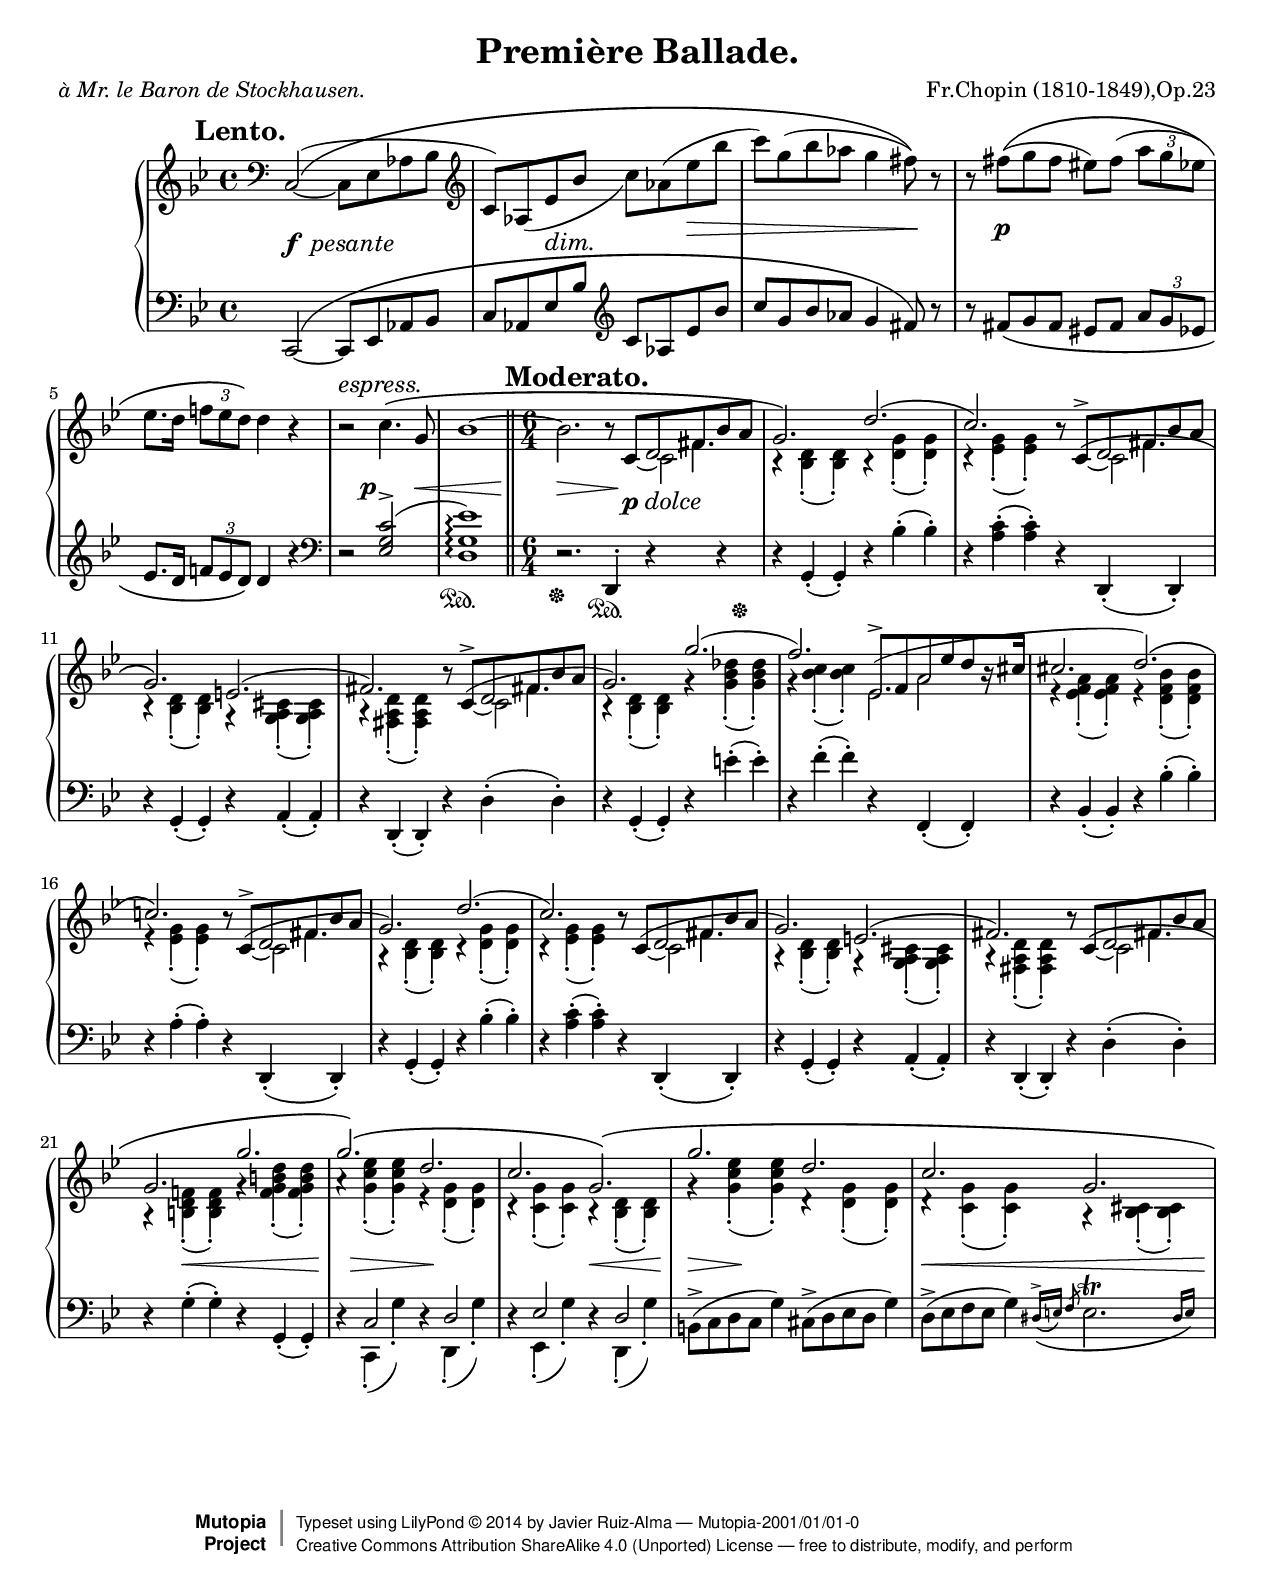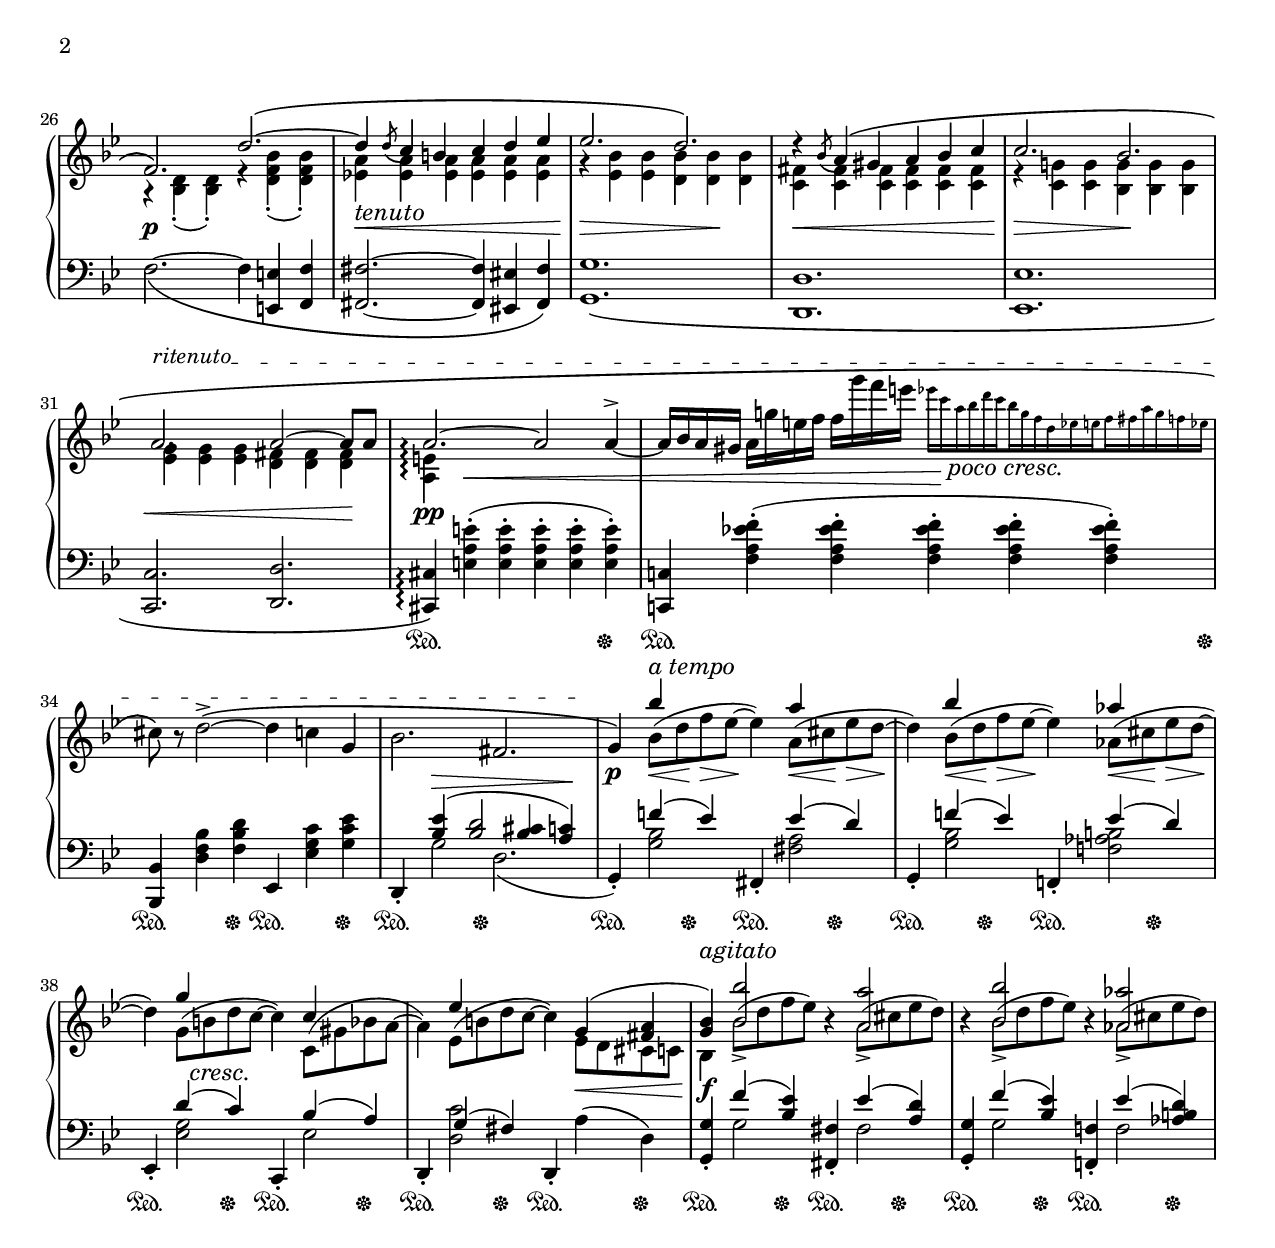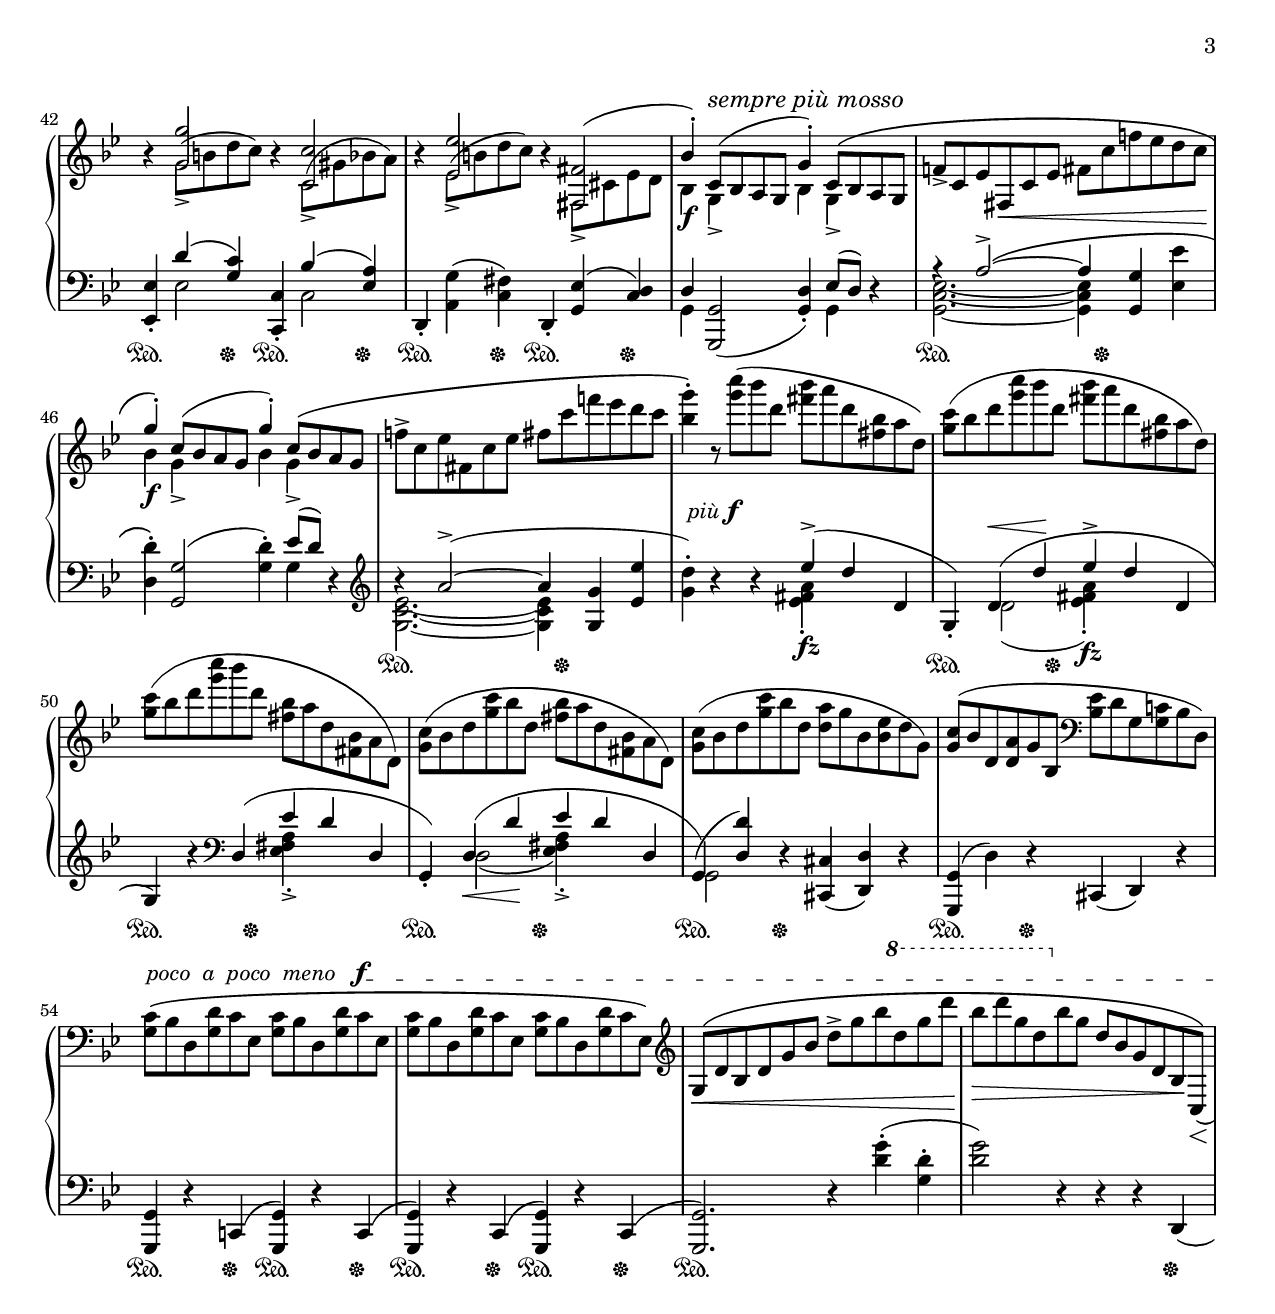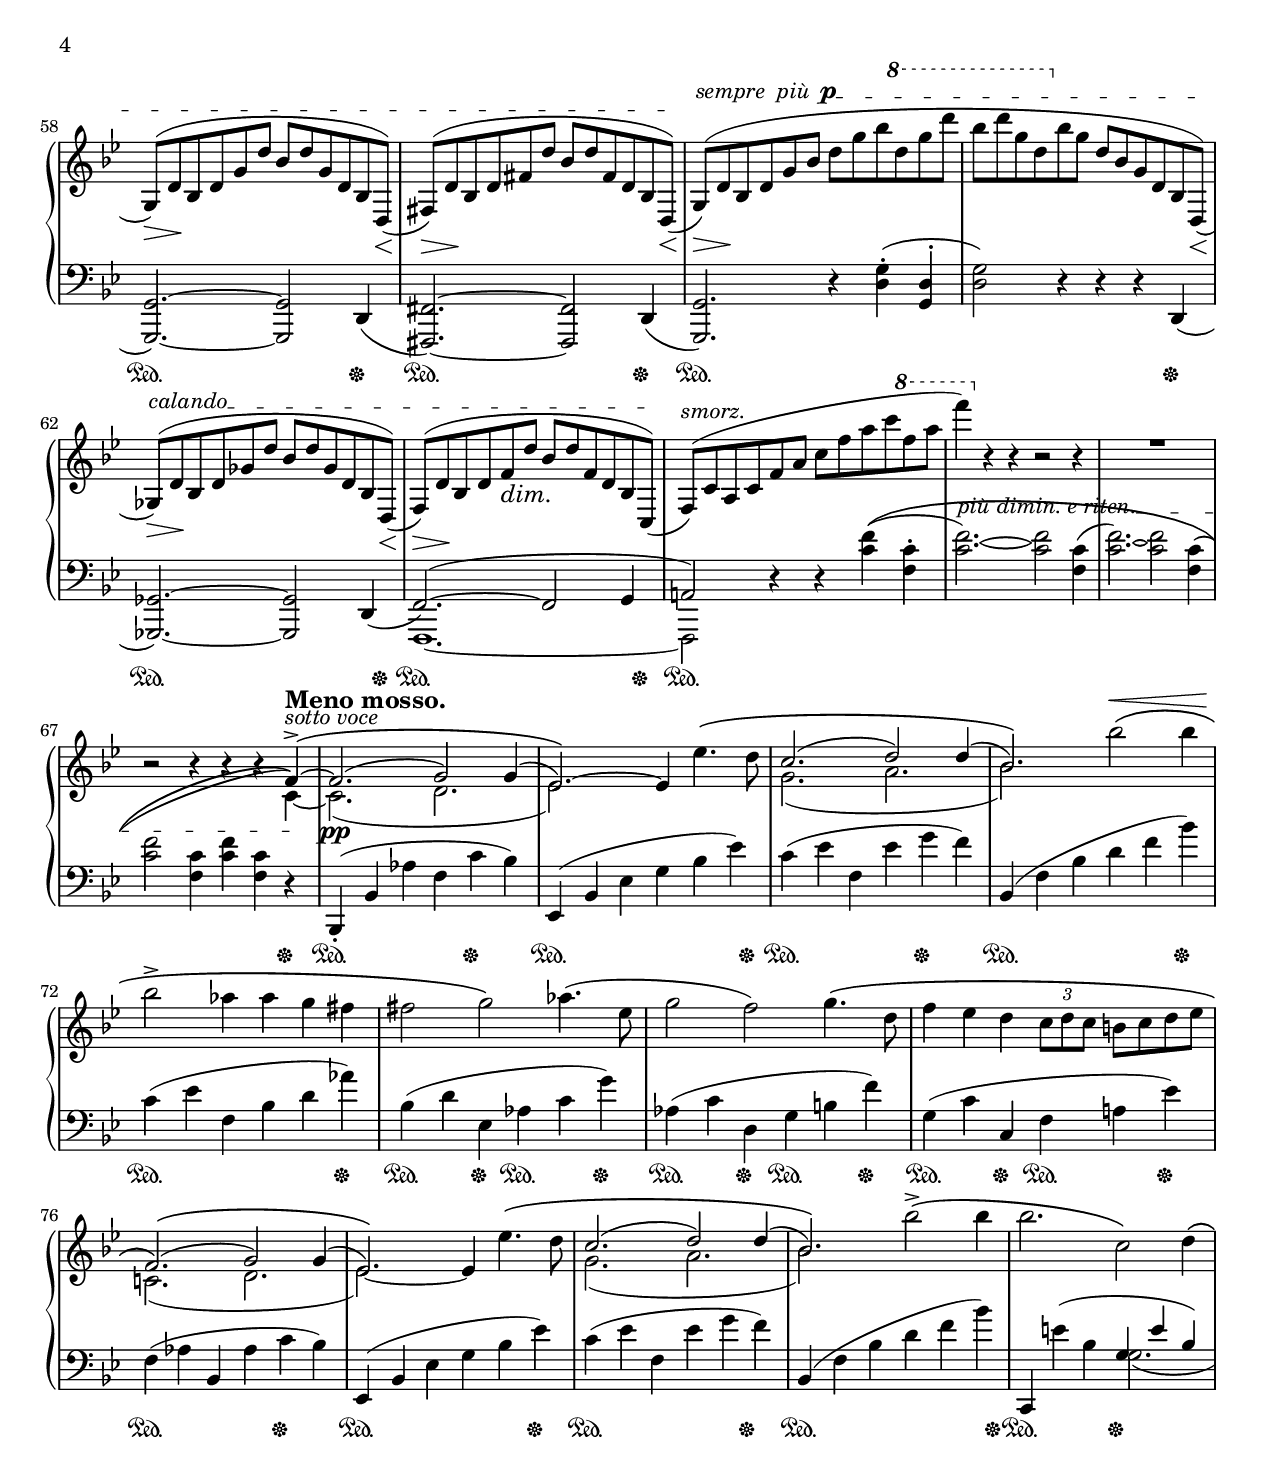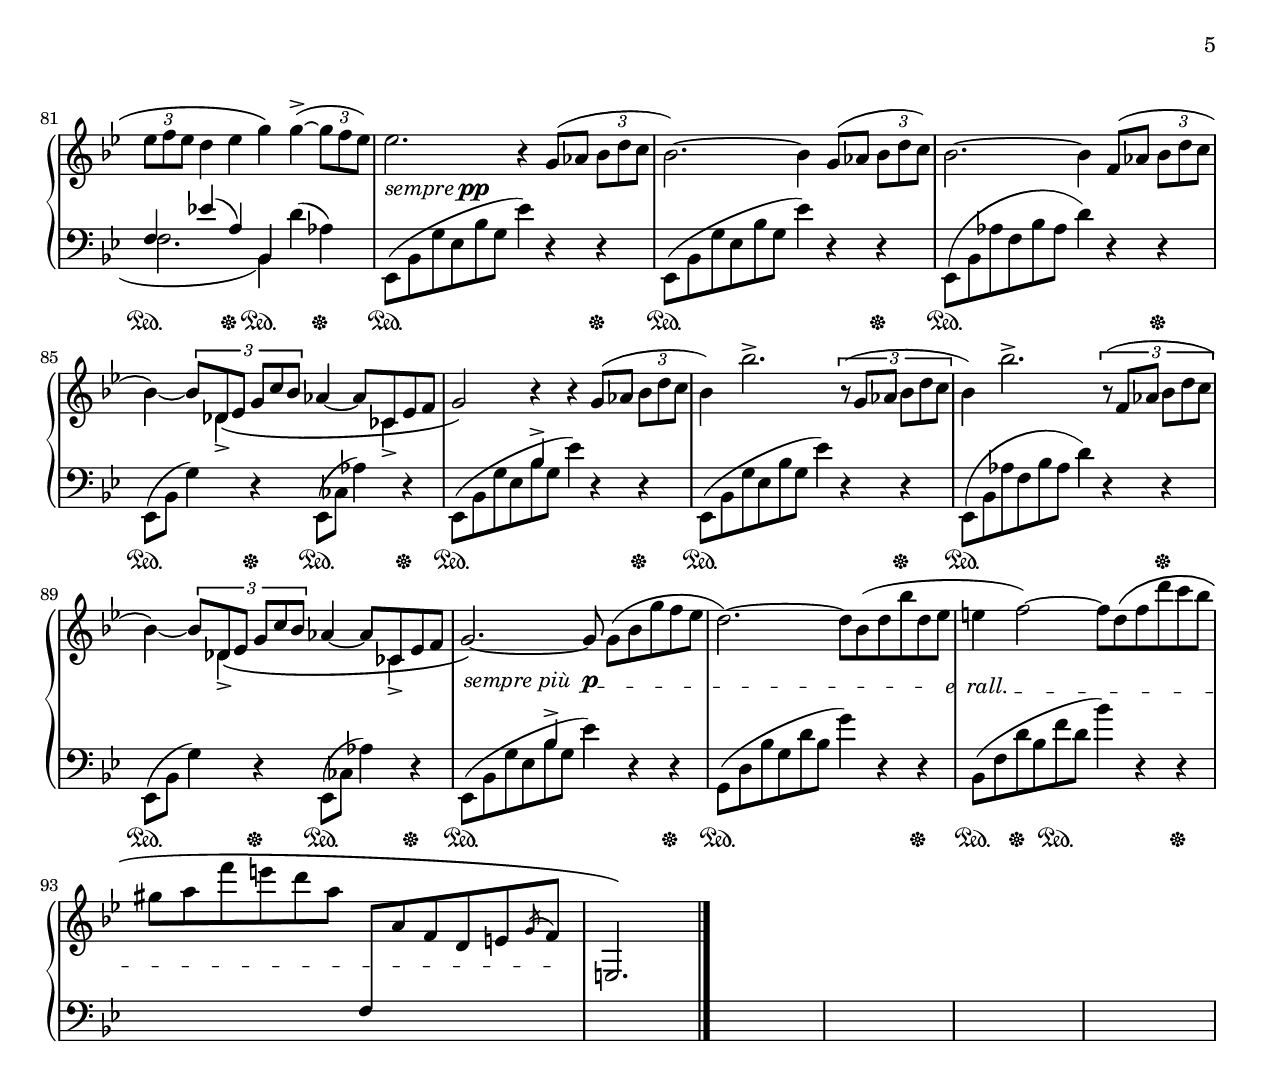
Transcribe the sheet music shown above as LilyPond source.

%%--------------------------------------------------------------------
% The Mutopia Project
% LilyPond template for keyboard solo piece
%%--------------------------------------------------------------------

\version "2.18.2"

#(set-default-paper-size "letter")
#(set-global-staff-size 19)

\paper {
    top-margin = 8\mm                              %-minimum top-margin: 8mm
    top-markup-spacing.basic-distance = #5         %-dist. from bottom of top margin to the first markup/title
    markup-system-spacing.basic-distance = #6      %-dist. from header/title to first system
    top-system-spacing.basic-distance = #12        %-dist. from top margin to system in pages with no titles
    last-bottom-spacing.basic-distance = #11       %-pads music from copyright block
    ragged-bottom = ##t
    ragged-last-bottom = ##t
}

\header {
    title = "Première Ballade."
    composer = \markup "Fr.Chopin (1810-1849),Op.23"
    poet = \markup \italic "à Mr. le Baron de Stockhausen."
    date = "1836"
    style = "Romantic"
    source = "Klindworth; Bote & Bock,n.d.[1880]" % "Mikuli; Schirmer, 1894"

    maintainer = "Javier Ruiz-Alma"
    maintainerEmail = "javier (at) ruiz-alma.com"
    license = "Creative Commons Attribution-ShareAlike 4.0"

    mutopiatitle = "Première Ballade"
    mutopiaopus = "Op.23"
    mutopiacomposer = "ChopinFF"
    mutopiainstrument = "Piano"

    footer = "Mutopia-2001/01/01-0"
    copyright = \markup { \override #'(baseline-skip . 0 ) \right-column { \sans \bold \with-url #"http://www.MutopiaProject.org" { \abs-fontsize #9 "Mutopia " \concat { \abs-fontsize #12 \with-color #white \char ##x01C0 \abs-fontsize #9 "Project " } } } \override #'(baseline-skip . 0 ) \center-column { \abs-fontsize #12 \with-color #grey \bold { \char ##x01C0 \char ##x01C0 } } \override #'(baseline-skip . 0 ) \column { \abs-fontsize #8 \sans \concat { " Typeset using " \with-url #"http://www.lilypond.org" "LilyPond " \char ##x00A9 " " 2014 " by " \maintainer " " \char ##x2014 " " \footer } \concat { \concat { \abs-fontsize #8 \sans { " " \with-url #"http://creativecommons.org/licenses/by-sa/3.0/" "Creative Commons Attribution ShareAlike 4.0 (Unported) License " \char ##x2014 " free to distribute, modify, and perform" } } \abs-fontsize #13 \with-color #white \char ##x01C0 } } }
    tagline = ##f
}

%--------Definitions
\version "2.18.2"

%--------Definitions for Chopin Ballade 1
staffUp = \change Staff = "upper"
staffDown = \change Staff = "lower"
mBreak = { \break }
mNoBreak = { \noBreak }



global = {
  \key g \minor
}


hideF = \tweak #'stencil ##f \f
hideP = \tweak #'stencil ##f \p
hideMF = \tweak #'stencil ##f \mf

tempoLargo = \tempo 4 = 55
tempoMod = \tempo 4 = 75
tempoAgitato = \tempo 4 = 80
hideTempo = \set Score.tempoHideNote = ##t

lentoLegend = \markup \huge \right-align \bold \raise #1.5 "Lento."
moderatoLegend = \markup \center-align \huge \bold "     Moderato."
fPesante = \markup \concat { \dynamic "f" \italic \larger "  pesante" }
pDolce = \markup \concat { \dynamic "p" \italic \larger " dolce" }
dimTxt = \markup \italic \larger "dim."
espressTxt = \markup \italic \larger "espress."
tenutoTxt = \markup \italic \larger "tenuto"
pocoCresc = \markup \italic \larger "poco cresc."
aTempo = \markup \italic \larger "a tempo"
agitato = \markup \italic \larger "agitato"
crescTxt = \markup \italic \larger "cresc."
smorzTxt = \markup \italic "smorz."
sPiuMosso = \markup \italic \larger "sempre più mosso"
piuF = \markup \concat { \italic " più " \dynamic "f"}
menoMosso = \markup \override #'(baseline-skip . 1.7) \column { \larger \bold "Meno mosso." \italic "sotto voce"  }
semprePP = \markup { \italic "sempre" \dynamic "pp" }

ritenSpanner = {
  \override TextSpanner #'(bound-details left text) = \markup { \italic "ritenuto" }
  \override TextSpanner #'(bound-details left-broken text) = ##f
  \once \override TextSpanner #'bound-details #'right #'padding = #4.0
  \once \override TextSpanner #'bound-details #'right-broken #'padding = #0.5
}
menoFSpanner = {
  \override TextSpanner #'(bound-details left text) = \markup { \italic "poco  a  poco  meno  " \dynamic "f" }
  \override TextSpanner #'(bound-details left-broken text) = ##f
}
piuPianoSpanner = {
  \override TextSpanner #'(bound-details left text) = \markup { \italic "sempre  più " \dynamic "p" }
  \override TextSpanner #'(bound-details left-broken text) = ##f
}
calandoSpanner = {
  \override TextSpanner #'(bound-details left text) = \markup { \italic "calando" }
  \override TextSpanner #'(bound-details left-broken text) = ##f
}
piuDimSpanner = {
  \override TextSpanner #'(bound-details left text) = \markup { \italic "più dimin. e riten." }
  \override TextSpanner #'(bound-details left-broken text) = ##f
}
semprePiuPSpanner = {
  \override TextSpanner #'(bound-details left text) = \markup { \italic "sempre più " \dynamic "p" }
  \override TextSpanner #'(bound-details left-broken text) = ##f
}
eRallSpanner = {
  \override TextSpanner #'(bound-details left text) = \markup { \italic " e  rall. " }
  \override TextSpanner #'(bound-details left-broken text) = ##f
}

setRestDirDown = \override Rest #'direction = #down
setRestDirUp = \override Rest #'direction = #up
doubleSlursOn = \set doubleSlurs = ##t
doubleSlursOff = \set doubleSlurs = ##f
connectArpeggio = \set Staff.connectArpeggios = ##t

cadenzaSizeOn = {
  \override NoteHead.font-size = #-4
  \override Accidental.font-size = #-4
  \override AccidentalCautionary.font-size = #-4
  \override Beam.beam-thickness = #0.28
  \once \override Beam.length-fraction = #0.65
}
cadenzaSizeOff = {
  \revert NoteHead.font-size
  \revert Accidental.font-size
  \revert AccidentalCautionary.font-size
  \revert Beam.beam-thickness
}

subdivideBeamOn = {
  \set subdivideBeams = ##t
  \set baseMoment = #(ly:make-moment 1/4)
}
subdivideBeamOff = \set subdivideBeams = ##f
restDownOne = \once \override MultiMeasureRest.staff-position = #2

alignBeamOne = \once \override Beam.positions = #'(-1.2 . -1.2)

moveNoteOne = \once \override NoteColumn #'force-hshift = #1.0
moveNoteTwo = \once \override NoteColumn #'force-hshift = #1.5
slashFlag = \once \override Flag.stroke-style = #"grace"

halfNotehead = {
  \once \override NoteHead.stencil = #ly:text-interface::print
  \once \override NoteHead.text = \markup \musicglyph #"noteheads.s2"
}

ignoreClashOnce = \once \override NoteColumn.ignore-collision = ##t

%---------Pavel's snippet from LSR to change clef at beginning of staff
% Append markup in the text property to the grob
#(define (append-markup grob old-stencil)
  (ly:stencil-combine-at-edge
    old-stencil X RIGHT (ly:text-interface::print grob)))

trebleToBass = {
  \clef bass
  % Fake staff clef appearance
  \once \override Staff.Clef.glyph-name = #"clefs.G"
  \once \override Staff.Clef.Y-offset = #-1
  % Append change clef to the time signature
  \once \override Staff.TimeSignature.text = \markup {
    \hspace #1.2
    \raise #1
    \musicglyph #"clefs.F_change"
  }
  \once \override Staff.TimeSignature.stencil = #(lambda (grob)
    (append-markup grob (ly:time-signature::print grob)))
}

%{
ten = \tenuto

hidePP = \tweak #'stencil ##f \pp


piuPP = \markup { \right-align \concat { \italic \bold "più " \dynamic pp } }
piuP = \markup { \left-align \concat { \italic \bold "più " \dynamic p } }

breatheFermata = {
  \once \override BreathingSign.text = \markup {
  \combine
  \musicglyph #"scripts.rcomma"
  \raise #1
  \musicglyph #"scripts.ufermata"
  }
  \breathe
}
shiftNoteRight = \override NoteColumn.force-hshift = #1.3
shiftNoteRightTwo = \override NoteColumn.force-hshift = #0.5
shiftNoteLeft = \override NoteColumn.force-hshift = #-1.0
shiftNoteNone = \revert NoteColumn.force-hshift
pushDynLeft = \once \override DynamicText.extra-offset = #'( -0.5 . 0 )
moveDynOne = \once \override DynamicText.extra-offset = #'( -2.0 . -2.8 )
moveDynTwo = \once \override Hairpin.extra-offset = #'( 1.6 . -1.5 )
moveDynTre = \once \override Hairpin.extra-offset = #'( 0 . -1 )
moveDynQtr = \once \override Hairpin.extra-offset = #'( 0 . 0.8 )
moveDynCin = \once \override DynamicText.extra-offset = #'( 0 . 0.8 )
moveDynSix = \once \override TextScript.extra-offset = #'( -0.5 . 3 )
moveDynSep = \once \override DynamicText.extra-offset = #'( -2.5 . 2.5 )
moveDynOct = \once \override DynamicText.extra-offset = #'( -3.2 . 3.5 )
moveDynNov = \once \override DynamicText.extra-offset = #'( 0.6 . 1.4 )
moveDynTen = \once \override DynamicText.extra-offset = #'( 0 . -2.4 )
moveDynEle = \once \override DynamicText.extra-offset = #'( -1.5 . -2.5 )
moveDynTwe = \once \override Hairpin.rotation = #'(9 0.5 0)
moveDynThi = \once \override TextScript.extra-offset = #'( -0.7 . -4 )
moveDynFou = \once \override DynamicText.extra-offset = #'( -2.5 . -3.8 )
moveDynFif = \once \override DynamicText.extra-offset = #'( -4.8 . -4.7 )
moveDynSixt = \once \override Hairpin.extra-offset = #'( -3 . 0 )
moveDynSevt = \once \override Hairpin.extra-offset = #'( 0 . -0.6 )
moveDynEigt = \once \override DynamicText.extra-offset = #'( 0 . -0.6 )
openHairpin = \once \override Hairpin.height = #1
lengthenHairpin = \once \override Hairpin.minimum-length = #8
brokenHairpin = {
  \override Hairpin.to-barline = ##f
  \override Hairpin.after-line-breaking = ##t
}
spacerOne = { \hideNotes \shiftOff a,,8 \unHideNotes }
timeSigParenth = \once \override Staff.TimeSignature.stencil = #(lambda (grob) (parenthesize-stencil 
      (ly:time-signature::print grob) 0.1 0.4 0.4 0.1 ))
timeSigShowBeg = {
  \once \override Staff.TimeSignature #'break-visibility = #begin-of-line-visible
  \set Staff.explicitKeySignatureVisibility = #begin-of-line-visible 
}

shapeSlurOne = \shape #'((0 . 0) (0 . 0) (0 . 0) (-0.5 . 0)) Slur
shapeSlurTwo = \shape #'((-1.0 . 1.3) (0 . 1.0) (0 . 0.1) (-0.9 . 0.2)) Slur
shapeSlurTre = \shape #'((1.0 . -0.8) (2 . -6.0) (-1 . 0.8) (0 . 1.2)) PhrasingSlur
shapeSlurQtr = \shape #'((0.6 . 2) (2 . -1.5) (0 . 0) (0 . 0)) Slur
shapeSlurCin = \shape #'((-0.5 . 0) (3 . 2) (-2 . 2) (-0.5 . -1.6)) PhrasingSlur
shapeSlurSix = \shape #'(
               ((0.4 . -1.6) (3 . 0.4) (0 . 0) (0 . 0))
               ((0 . -0.4) (0 . -0.2) (0 . -0.4) (-0.5 . -1.2))
               ) PhrasingSlur
shapeSlurSep = \shape #'((0.5 . 2) (1 . 0.5) (0 . 0) (0 . 0)) Slur
shapeSlurOct = \shape #'((0 . 0) (1 . -0.8) (-1 . -1) (-0.5 . -1)) Slur
shapeSlurNov = \shape #'((0.4 . 2) (1 . 2.2) (0 . 2.2) (-0.7 . 2.7)) Slur
shapeSlurEle = \shape #'((0.5 . 1) (0 . 0.3) (0 . 0.3) (-0.5 . 1)) Slur
shapeSlurTwe = \shape #'((0 . 0) (0 . 0) (0 . 0) (2 . 0)) Slur
shapeSlurThi = \shape #'((0 . 0) (0 . 0) (-0.5 . 0.6) (0 . -0.8)) PhrasingSlur
shapeSlurFou = \shape #'((0.5 . -1.8) (1 . -0.5) (-1 . -0.4) (-0.5 . -1.8)) PhrasingSlur
shapeSlurFif = \shape #'(
               ((0.7 . -0.9) (3 . 1.2) (-1 . 1.2) (-0.5 . 0))
               ((0 . 0) (2 . 1.3) (-1 . 1.3) (-0.5 . 0.5))
               ) PhrasingSlur
shapeSlurSixt = \shape #'((0.8 . -1.8) (4 . 2) (-7 . 2) (-0.5 . -2.5)) PhrasingSlur
shapeSlurSevt = \shape #'((0 . -0.5) (2 . 2) (-3 . 0.5) (-0.5 . 0)) PhrasingSlur
shapeSlurEigt = \shape #'((0.5 . 2.8) (0 . 2) (0 . 1.3) (0 . 1)) Slur
shapeSlurNint = \shape #'((1.0 . 2.1) (1 . 1.3) (-1 . 0.3) (-1.5 . 0.8)) PhrasingSlur
shapeSlurTwen = \shape #'((1.0 . 1.1) (1.5 . 0.4) (-1 . 0.0) (-0.5 . 0.3)) PhrasingSlur
shapeSlurTwUn = \shape #'((0 . 0.4) (0 . 0.3) (0 . 0) (-0.5 . 0)) Slur

alignBeamOne = \once \override Beam.damping = #4
alignBeamTwo = \once \override Beam.positions = #'(0.3 . 0.7)
alignBeamTre = \once \override Beam.positions = #'(1.0 . 2.0)
alignBeamQtr = \once \override Beam.positions = #'(-5.5 . -6.6)
alignBeamCin = \override Beam.positions = #'(2.2 . 2.6)
alignBeamSix = \once \override Beam.positions = #'(5.7 . 8)
alignBeamRev = \revert Beam.positions

moveNoteOne = \once \override NoteColumn #'force-hshift = #-1.9
moveNoteTwo = \once \override NoteColumn #'force-hshift = #1
moveNoteTre = \once \override NoteColumn #'force-hshift = #-0.7

moveScriptOne = \once \override TextScript.extra-offset = #'( -2.5 . -2.8 )

preBrokenBeam = {
  \override Beam.layer = #0
  \override Stem.layer = #3
  \override Accidental.layer = #3
  \override NoteHead.layer = #15
  \override StaffSymbol.layer = #3
  \override TextScript.layer = #1
}
preBrokenBeamOne = { 
  \once \override TextScript.staff-padding = #0
  \once \override TextScript.vertical-skylines = #'()
  \once \override TextScript.extra-offset = #'( -1 . 3.3 )
}
preBrokenBeamTwo = { 
  \once \override TextScript.staff-padding = #0
  \once \override TextScript.vertical-skylines = #'()
  \once \override TextScript.extra-offset = #'( -1 . 4.2 )
}
preBrokenBeamTre = { 
  \once \override TextScript.staff-padding = #0
  \once \override TextScript.vertical-skylines = #'()
  \once \override TextScript.extra-offset = #'( -0.9 . 4.8 )
}
postBrokenBeam = {
  \revert Beam.layer
  \revert Stem.layer
  \revert NoteHead.layer
  \revert StaffSymbol.layer
  \revert TextScript.layer
}
breakBeamOne = \markup {
                   \with-dimensions #'(2 . 7) #'(0 . 0)
                   \with-color #white
                   \filled-box #'(5.0 . 9.0) #'(1.0 . 1.8) #0
}
breakBeamTwo = \markup {
                   \with-dimensions #'(2 . 7) #'(0 . 0)
                   \with-color #white
                   \filled-box #'(5.2 . 8.4) #'(1.0 . 1.8) #0
}
breakBeamTre = \markup {
                   \with-dimensions #'(2 . 7) #'(0 . 0)
                   \with-color #white
                   \filled-box #'(5.2 . 8.4) #'(1.05 . 1.9) #0
}
breakBeamQtr = \markup {
                   \with-dimensions #'(2 . 7) #'(0 . 0)
                   \with-color #white
                   \filled-box #'(5.3 . 8.6) #'(0.5 . 1.2) #0
}
breakBeamCin = \markup {
                   \with-dimensions #'(2 . 7) #'(0 . 0)
                   \with-color #white
                   \filled-box #'(5.0 . 8.3) #'(0.5 . 1.2) #0
}
breakBeamSix = \markup {
                   \with-dimensions #'(2 . 7) #'(0 . 0)
                   \with-color #white
                   \filled-box #'(5.2 . 8.2) #'(0.5 . 1.2) #0
}
breakBeamSep = \markup {
                   \with-dimensions #'(2 . 7) #'(0 . 0)
                   \with-color #white
                   \filled-box #'(5.2 . 8.5) #'(0.5 . 1.2) #0
}
legendOne = \markup { \center-align \smaller "doux et soutenu" }
legendTwo = \markup { \center-align \italic \smaller "doux mais en dehors" }


%}


%------------Music

cadenzaOne = { 
  \stemDown \cadenzaSizeOn \alignBeamOne \subdivideBeamOn
  \scaleDurations 2/3 {
    ees16[ c a bes d c bes g f d ees e f fis a g f! ees]
  } \cadenzaSizeOff \subdivideBeamOff
}

upperOne =  \relative c {
  \setRestDirUp
  \time 4/4 \tempoLargo \hideTempo
  \trebleToBass
  \stemNeutral
  c2-\hideF(\(_~^\lentoLegend c8 ees aes bes              | % 1
  \clef treble
  c8) aes_( ees' bes'  c) aes( ees' bes'                  | % 2
  c8) g( bes aes  g4 fis8)\) b,8\rest                     | % 3
  b8\rest fis'(^\(-\hideP g fis  eis) fis( \times 2/3 { a g ees) } | % 4
  ees8. d16 \times 2/3 { f!8 ees d\) } d4 b\rest          | % 5
  \stemNeutral b2\rest^\espressTxt c4.\( g8               | % 6
  bes1~                                                   | % 7
   \time 6/4 \tempoMod
  bes2.^\moderatoLegend b8\rest \stemDown \hideNotes c,8_~
     \unHideNotes \shiftOnn \moveNoteOne c2-\hideMF       | % 8
  \stemUp g'2.\) d'(                                      | % 9
  c2.) b8\rest \stemDown \hideNotes c,8\(_~ \unHideNotes 
     \moveNoteOne c2                                      | %10
  \stemUp g'2.\) e(                                       | %11
  fis2.) b8\rest \stemDown \hideNotes c,8_~^( \unHideNotes 
     \moveNoteOne c2                                      | %12
  \stemUp g'2.) g'(                                       | %13
  f2.) \stemDown ees,(                                    | %14
  \stemUp cis'2. d)\(                                     | %15
  c!2.\) b8\rest \stemDown \hideNotes c,8_~^( \unHideNotes
     \moveNoteOne c2                                      | %16
  \stemUp g'2.) d'(                                       | %17
  c2.) b8\rest \stemDown \hideNotes c,8_~^( \unHideNotes
     \moveNoteOne c2                                      | %18
  \stemUp g'2.) e(                                        | %19
  fis2.) b8\rest \stemDown \hideNotes c,8_~^\( \unHideNotes
     \moveNoteOne c2                                      | %20
  \stemUp g'2. g'                                         | %21
  g2.\)\( d                                               | %22
  c2. g\)\(                                               | %23
  g'2. d                                                  | %24
  c2. g                                                   | %25
  f2.\) d'~\(                                             | %26
  d4 \slurDown \acciaccatura  { d8 } c4 \slurNeutral b c d ees                   | %27
  ees2. d\)                                               | %28
  d4\rest \acciaccatura { bes8 } a4\( gis a bes c         | %29
  c2. bes                                                 | %30
  %--------------------------------------------ISSUE HERE: OBSCURED DOT!
  \ritenSpanner a2.\startTextSpan a2~ a8 a                                   | %31
  a2.\arpeggio ~ a2 a4->_~                                | %32
  a16 bes a gis \stemDown a g'! e f  f g'f e \cadenzaOne  | %33
   \mBreak \stemNeutral
  cis8\) b8\rest d2->\(~ d4 c g                           | %34
  bes2. fis                                               | %35
  g4\)\stopTextSpan \stemUp bes'4^\aTempo s2 a4 s         | %36
  s4 bes4 s2 aes4 s                                       | %37
  s4 g s2 c,4 s                                           | %38
  s4 ees s2 g,4^( <a fis>                                 | %39
  <bes g>4)^\agitato <bes bes'>2 s4 <a a'>2               | %40
  s4 <bes bes'>2 s4 <aes aes'>2                           | %41
  s4 <g'g,>2 s4 <c,c,>2  \slurUp                          | %42
  s4 <ees ees,>2 s4 <fis,fis,>2 (                         | %43
  bes4-.) c,8(^\sPiuMosso bes a g  g'4-.) c,8\( bes a g   | %44
  f'!8_> c ees fis,\< c' ees fis_[ c' f! ees d c]         | %45
  g'4-.\)-\hideF c,8( bes a g  g'4-.) c,8\( bes a g       | %46
  \stemDown
  f'!8-> c ees fis, c' ees  fis c' f! ees d c             | %47
  <bes-\hideMF g'>4-.\) b,8\rest <g''c>( bes d, <fis bes> a d, <bes fis> a d,) | %48
  <g c>8( bes d <g c> bes d,<fis bes> a d,<bes fis> a d,) | %49
  <g c>8( bes d <g c> bes d,<fis, bes> a d,<bes fis>a d,) | %50
  <c'g>8( bes d <g c> bes d, <fis bes> a d,<bes fis> a d,)| %51
  <c'g>8( bes d <g c> bes d, <a'd,>g bes,<ees bes> d g,)  | %52
  \stemNeutral
  <c g>8( bes d, <a'd,> g bes, \clef bass <bes ees>d g, <g c!> bes d,)| %53
  \menoFSpanner
  <c'g>8\startTextSpan\( bes d, <d'g,> c ees, <c'g> bes d, <d'g,> c ees,| %54
  <c'g> bes d, <d'g,> c ees, <c'g> bes d, <d'g,> c ees,\) | %55
  \clef treble
  g8\(\< d'bes d g bes  d-> g bes \ottava #1 d g d'\!     | %56
  bes\> d g, d \ottava #0 bes g d bes g d bes\! c,\)_(\<  | %57
  g'8)\!\>( d'\! bes d g d'bes d g, d bes d,)_(\<         | %58
  fis8)\!\>( d'\! bes d fis d' bes d fis, d bes d,)_(\<\stopTextSpan | %59
  \piuPianoSpanner
  g8)\!(\>\startTextSpan d'\! bes d g bes d g bes \ottava #1 d g d' | %60
  bes8 d g, d \ottava #0 bes g d bes g d bes d,)_(\<\stopTextSpan | %61
  \calandoSpanner
  ges8)\!\>(\startTextSpan d'\!bes d ges d'bes d ges,d bes d,\<)_( | %62
  f8)\!\>( d'\! bes d f_\dimTxt d'bes d f,d bes c,)_(\stopTextSpan | %63
  f8)(^\smorzTxt c'a c f a c f a c \ottava #1 f a         | %64 
  f'4) \ottava #0 b,,,\rest b\rest b2\rest b4\rest        | %65
  \restDownOne R1*6/4                                     | %66
  b2\rest b4\rest b\rest b\rest f->-\menoMosso~\(         | %67
  f2.( g2) g4(                                            | %68
  ees2.)\)~ ees4 ees'4.\( d8                              | %69
  \stemUp c2.( d2) d4(                                    | %70
  bes2.)\) \stemNeutral bes'2\(^\< bes4                   | %71
  bes2->\! aes4 aes g fis                                 | %72
  fis2 g\) aes4.( ees8                                    | %73
  g2 f) g4.\( d8                                          | %74
  f4 ees d \times 2/3 { c8[ d c] } b c d ees              | %75
  f,2.\)(\( g2) g4(                                       | %76
  ees2.)\)_~ ees4 ees'4.\( d8                             | %77
  \stemUp c2.( d2) d4(                                    | %78
  bes2.)\) \stemNeutral bes'2->\( bes4                    | %79
  %-----------------------------------correction to source bar40: bes2->bes2.
  bes2. c,2\) d4\(                                        | %80
  \times 2/3 { ees8 f ees } d4 ees g\) g->(~ \times 2/3 { g8 f ees) } | %81
  ees2. b4\rest g8[( aes] \times 2/3 { bes d c}           | %82
  bes2.)~ bes4 g8([ aes] \times 2/3 { bes d c) }          | %83
  bes2.~ bes4 f8([ aes] \times 2/3 { bes d c }            | %84
  bes4)_~ \times 2/3 { bes8[ des,_\( ees] g[ c bes]} aes4_~ aes8 ces,ees f | %85
  g2\) b4\rest b\rest g8([ aes] \times 2/3 { bes d c }    | %86
  bes4) bes'2.-> \times 2/3 { b,8\rest( g[ aes] bes d c } | %87
  bes4) bes'2.-> \times 2/3 { b,8\rest( f[ aes] bes d c } | %88
  bes4)_~ \times 2/3 { bes8[ des,_\( ees] g[ c bes]} aes4_~ aes8 ces,ees f | %89
  g2.\)_~ g8\noBeam g( bes g'f ees                        | %90
  d2.)~ d8 bes( d bes' d,ees                              | %91
  e4 f2)~ f8 d\( f d'c bes                                | %92
  gis8 a f'e d a \staffDown f,,^[ \staffUp a'f d e \acciaccatura { g } f] | %93
  e,2.\)
  \bar "|."
}

upperTwo =  \relative c' {
  \time 4/4
  \repeat unfold 7 { s1 | }                                     % 1-7
  \time 6/4
  \mergeDifferentlyHeadedOn
  s2. s8 \stemUp c8-\hideP d fis bes a \stemDown              | % 8
  b,4\rest <d bes>-.( <d bes>-.) b\rest <g'd>-.( <g d>-.)     | % 9
  c,4\rest <g' ees>-.( <g ees>-.) s8 \stemUp c,8^> d fis bes a \stemDown   | %10
  b,4\rest <d bes>-.( <d bes>-.) g,\rest <cis a g>-.( <cis a g>-.)  | %11
  a4\rest <d a fis>-.( <d a fis>-.) s8 \stemUp c^> d fis bes a \stemDown | %12
%------------ Schirmer, Breitkopf & Härtel, and Cortot: Bar13 5th and 6th beat:<des bes g>
  b,4\rest <d bes>-.( <d bes>-.) g\rest <des'bes g>-.( <des bes g>-.)  | %13
  g,4\rest <bes c>-.( <bes c>-.) \stemUp ees,8^>[ f a ees' d b16\rest cis]  | %14
  e,4\rest \stemDown <a f ees>-.( <a f ees>-.) e\rest <bes' f d>-.( <bes f d>-.)   | %15
  e,4\rest <g ees>-.( <g ees>-.) s8 c,^[^> d fis bes a]       | %16
  a,4\rest <d bes>-.( <d bes>-.) c\rest <g'd>-.(<g d>-.)      | %17
  c,4\rest <g'ees>-.(<g ees>-.) s8 c,^[ d fis bes a]          | %18
  a,4\rest <d bes>-.(<d bes>-.) g,\rest <cis a g>-.(<cis a g>-.)  | %19
  a4\rest <d a fis>-.( <d a fis>-.) s8 c^[ d fis bes a]       | %20
  a,4\rest <f'!d b>4-.( <f d b>-.) g\rest <d'b g f>-.( <d b g f>-.)  | %21
  a4\rest <ees'c g>-.( <ees c g>-.) e,\rest <g d>-.( <g d>-.) | %22
  c,4\rest <g'c,>-.( <g c,>-.) b,\rest <d bes>-.( <d bes>-.)  | %23
  g4\rest <ees'c g>-.( <ees c g>-.) d,\rest <g d>-.( <g d>-.) | %24
  d4\rest <g c,>-.( <g c,>-.) a,\rest <cis bes>-.( <cis bes>-.)  | %25
  a4\rest <d bes>-.( <d bes>-.) e\rest <bes'f d>-.( <bes f d>-.) | %26
  <a ees!>4_\tenutoTxt <a ees> <a ees> <a ees> <a ees> <a ees>| %27
  g\rest <bes ees,> <bes ees,> <bes d,> <bes d,> <bes d,>     | %28
  <fis c> <fis c> <fis c> <fis c> <fis c> <fis c>             | %29
  e\rest <g!c,> <g c,> <g bes,> <g bes,> <g bes,>             | %30
  \moveNoteTwo <g ees> <g ees> <g ees> <fis d> <fis d> <fis d>| %31
  <e a,>4\arpeggio s1\< s4                                    | %32
  s2. s16\! s8.-\pocoCresc s2                                 | %33
  s1.                                                         | %34
  s1. \tieUp \slurUp                                          | %35
  s4 bes'8\<( d\! f\> ees\!~ ees4) a,8\<( cis\! ees\> d\!~    | %36
  d4) bes8\<( d\! f\> ees\!~ ees4) aes,8\<( cis\! ees\> d\!~  | %37
  d4) g,8( b d c~ c4) c,8( gis' bes a~                        | %38
  a4) ees8( b' d c~c4)  ees,8\< d cis c                       | %39
  bes4_\f bes'8->( d f ees) b4\rest a8->( cis ees d)          | %40
  b4\rest bes8->( d f ees) b4\rest aes8->( cis ees d)         | %41
  b4\rest g8->( b d c) b4\rest c,8->( gis' bes a)             | %42
  b4\rest ees,8->( b' d c) b4\rest fis,8-> cis' ees d         | %43
  bes4-\hideF g-> s4 bes g-> s4                               | %44
  s1.                                                         | %45
  bes'4 g-> s bes g-> s                                       | %46
  \repeat unfold 3 { s1. | }                                  | %47-49
  \repeat unfold 17 { s1. | }                                 | %50-66
  s1 s4 \stemDown \ignoreClashOnce c,4_~                      | %67
  c2._( d                                                     | %68
  ees2.) s                                                    | %69
  g2._( a                                                     | %70
  bes2.) s                                                    | %71
  \repeat unfold 4 { s1. | } \slurDown                          %72-75
  c,!2.( d                                                    | %76
  ees2.) s                                                    | %77
  g2.( a                                                      | %78
  bes2.) s                                                    | %79
  \repeat unfold 5 { s1. | }                                    %80-84
  s4 \scaleDurations 2/3 { s8 des,4-> s4. } s4 s8 ces4-> s8   | %85
  \repeat unfold 3 { s1. | }                                    %86-88
  s4 \scaleDurations 2/3 { s8 des4-> s4. } s4 s8 ces4-> s8    | %89
}

upperTre = \relative c' {
  \time 4/4 \mergeDifferentlyHeadedOn
  \mergeDifferentlyDottedOn \stemDown
  \repeat unfold 7 { s1 | } \time 6/4        % 1-7
  s1 \tweak Stem.transparent ##t d2-\hideP | % 8
  s1.                                      | % 9
  s1 \tweak Stem.transparent ##t d2        | %10
  s1.                                      | %11
  s1 \tweak Stem.transparent ##t d2        | %12
  s1.                                      | %13
  s1 a'2                                   | %14
  s1.                                      | %15
  s1 \tweak Stem.transparent ##t d,2       | %16
  s1.                                      | %17
  s1 \tweak Stem.transparent ##t d2        | %18
  s1.                                      | %19
  s1 \tweak Stem.transparent ##t d2        | %20
}
upperQtr = \relative c' {
  \time 4/4
  \repeat unfold 7 { s1 | }                  % 1-7
  \time 6/4 \mergeDifferentlyDottedOn \stemDown
  s1 s8 fis4.-\hideP                       | % 8
  s1.                                      | % 9
  s1 s8 fis4.                              | %10
  s1.                                      | %11
  s1 s8 fis!4.                             | %12
  \repeat unfold 3 { s1. | }                 %13-15
  s1 s8 fis4.                              | %16
  s1.                                      | %17
  s1 s8 fis4.                              | %18
  s1.                                      | %19
  s1 s8 fis!4.                             | %20
}

upperStaff =  <<
  { \upperOne } \\ 
  { \upperTwo } \\
  { \upperTre } \\
  { \upperQtr }
>>

lowerOne = \relative c, {
  \time 4/4
  \setRestDirDown
  c2-\hideF\(_~ c8 ees aes bes                  | % 1
  c8 aes ees' bes' \clef treble  c aes ees' bes'| % 2
  c8 g bes aes  g4 fis8\) b8\rest               | % 3
  b8\rest fis8_\(-\hideP g fis  eis fis \times 2/3 { a g ees }  | % 4
  ees8. d16 \times 2/3 { f!8 ees d\) } d4 \staffDown b'\rest | %5
  \clef bass
  d,,2\rest <c' g ees>2(^>                      | % 6
  <ees g,d>1\arpeggio)\sustainOn                | % 7
   \bar "||" \time 6/4 \stemNeutral
  d,2.\rest\sustainOff d,4-. d'\rest d\rest     | % 8
  d4\rest g,_._( g_.) d'\rest bes'-.( bes-.)    | % 9
  d,4\rest <c'a>-.( <c a>-.) d,\rest d,_._( d_.)| %10
  d'4\rest g,_._( g_.) d'\rest a_._( a_.)       | %11
  d4\rest d,_._( d_.) d'\rest d-.( d-.)         | %12
  d4\rest g,_._( g_.) d'\rest e'-.( e-.)        | %13
  d,4\rest f'-.( f-.) d,\rest f,_._( f_.)       | %14
  d'4\rest bes_._( bes_.) d\rest bes'-.( bes-.) | %15
  d,4\rest a'^.^( a^.) d,\rest d,_._( d_.)      | %16
  d'4\rest g,_._( g_.) d'\rest bes'-.( bes-.)   | %17
  d,4\rest <c'a>-.( <c a>-.) d,\rest d,_._( d_.)| %18
  d'4\rest g,_._( g_.) d'\rest a_._( a_.)       | %19
  d4\rest d,_._( d_.) d'\rest d-.( d-.)         | %20
  d4\rest g-.( g-.) d\rest g,_._( g_.)          | %21
  d'4\rest \stemUp c2 d4\rest d2                | %22
  d4\rest ees2 d4\rest d2  \stemDown            | %23
  b8->( c d c g'4)  cis,8->( d ees d g4)        | %24
  d8->( ees f ees g4) \stemUp \grace { dis16->_([_\( e]) \slashFlag f8 } \stemDown \afterGrace e2.\trill { \stemUp dis16[ e]\) } | %25
  \stemDown f2.~_\( f4 \stemUp <e e,> <f f,>    | %26
  <fis~ fis,_~>2. <fis fis,>4 <eis eis,> <fis fis,>\)  | %27
  <g g,>1._\(                                   | %28
  <d d,>1.                                      | %29
  <ees ees,>1.                                  | %30
  <c c,>2. <d d,>                               | %31
   <cis cis,>4\)\arpeggio \stemNeutral \doubleSlursOff <e' a, e>-.( <e a, e>-. <e a, e>-. <e a, e>-. <e a, e>-.) | %32
  <c,!c,!>4 <f'ees!a,f>-.( <f ees a,f>-. <f ees a,f>-. <f ees a,f>-. <f ees a,f>-.)      | %33
  <bes,,bes,>4 <bes'f d> <d bes f> ees,,<c''g ees><ees c g>  | %34
  d,,4_. g'2 d2._(                              | %35
  g,4_.) <bes'g>2 fis,4_. <a'fis>2              | %36
  g,4_. <bes'g>2 f,!4_. <b'aes f!>2             | %37
  ees,,4_. <ees'g>2 c,4_. ees'2                 | %38
  d,4_. <d'c'>2 d,4_. a''( d,)                  | %39
  <g g,>4_. g2 <fis fis,>4_. fis2               | %40
  <g g,>4_. g2 <f! f,!>4_. f2                   | %41
  <ees ees,>4_. ees2 <c c,>4_. \stemDown c2     | %42
  \stemNeutral
  d,4_. <g'a,>( <fis c>) d,_. <ees'g,>( <d c>)  | %43
  \stemDown
  g,4 \stemUp <g g,>2_( <d'g,>4_.) \stemDown g, d'\rest | %44
  <ees c g>2._~ <ees c g>4 \stemUp <g g,> \stemNeutral <ees'ees,>| %45
  s4 <g,g,>2( <g d'>4-.) g d\rest               | %46
   \clef treble
  b''4\rest a2->(~ a4 <g g,> <ees'ees,>         | %47
  \stemDown
  <d g,>4-.) b\rest b\rest <a fis ees>_._\fz s2 | %48
  s4 d,2_( <a'fis ees>4_.)_\fz s2               | %49
  s2. \clef bass <ees,fis a>4_._> s2            | %50
  s4 d2_( <ees fis a>4_._>) s2                  | %51
  g,2 d'4\rest \stemNeutral <cis cis,>_( <d d,>) d\rest | %52
  <g,g,>4( d') d\rest cis,_( d) d'\rest         | %53
  <g,g,>4 d'\rest c,!( <g'g,>) d'\rest c,(      | %54
  <g'g,>4) d'\rest c,( <g'g,>) d'\rest c,(      | %55
  <g'g,>2.) d'4\rest <d'g>-.( <d g,>-.          | %56
  <d g>2) d,4\rest d\rest d\rest d,_(           | %57
  <g~ g,_~>2.) <g g,>2 d4_(                     | %58
  <fis~ fis,_~>2.) <fis fis,>2 d4_(             | %59
  <g g,>2.) d'4\rest <d g>(-. <d g,>-.          | %60
  <d g>2) d4\rest d\rest d\rest d,_(            | %61
  <ges~ ges,_~>2.) <ges ges,>2 d4_(             | %62
  f2.)(~ f2 g4                                  | %63
  a!2) d4\rest d\rest <c'f>(\( <c f,>-.         | %64
  \piuDimSpanner
  <c~ f_~>2.)\startTextSpan <c f>2 <c f,>4(     | %65
  <c~ f_~>2.) <c f>2 <c f,>4(                   | %66
  <c f>2 <c f,>4 <c f> <c f,> \staffUp \hideNotes \stemDown
      f)\)\stopTextSpan \unHideNotes \staffDown | %67
  \stemNeutral bes,,,4(_. bes' aes'f c'bes)     | %68
  ees,,4( bes' ees g bes ees)                   | %69
  c( ees f, ees'g f)                            | %70
  bes,,( f' bes d f bes)                        | %71
  c,4( ees f, bes d aes')                       | %72
  bes,( d ees, aes c g')                        | %73
  aes,( c d,g b f')                             | %74
  g,( c c,f a! ees')                            | %75
  f,4( aes bes,aes'c bes)                       | %76
  ees,,4( bes'ees g bes ees)                    | %77
  c( ees f,ees'g f)                             | %78
  bes,,4( f'bes d f bes)                        | %79
  c,,,4 e''( bes \stemUp g e' bes)              | %80
  f4 ees'!( a,) bes, \stemNeutral d'( aes)      | %81
  \stemDown
  ees,8( bes'g'ees bes'g ees'4) d,4\rest d\rest | %82
  ees,8( bes'g'ees bes'g ees'4) d,4\rest d\rest | %83
  ees,8( bes' aes'f bes aes d4) d,4\rest d\rest | %84
  ees,8( bes'g'4) d\rest ees,8(ces'aes'4)d,\rest| %85
  ees,8( bes'g'ees bes'g ees'4) d,\rest d\rest  | %86
  ees,8( bes'g'ees bes'g ees'4) d,\rest d\rest  | %87
  ees,8( bes'aes'f bes aes d4) d,\rest d\rest   | %88
  ees,8( bes'g'4) d\rest ees,8(ces'aes'4)d,\rest| %89
  ees,8( bes'g'ees bes'g ees'4) d,\rest d\rest  | %90
  g,8( d'bes'g d'bes g'4) d,\rest d\rest        | %91
  bes8( f'd'bes f'd bes'4) d,,\rest d\rest      | %92
}

lowerTwo = \relative c {
  \time 4/4
  \repeat unfold 7 { s1 | }                          % 1-7
  \time 6/4
  \repeat unfold 14 { s1. | }                        %8-21
  \stemDown s4 c,-._(-\hideP g''-.) s d,-._( g'-.) | %22
  s4 ees,4-._( g'-.) s d,-._( g'-.)                | %23
  \repeat unfold 11 { s1. | }                      | %24-34
  \stemUp \slurUp \tieUp
  s4 <bes ees>(^\> <d bes>2 <cis bes>4 <c a>)\!    | %35
  s4 f!( ees) s ees( d)                            | %36
  s4 f!( ees) s ees( d)                            | %37
  s4 d( c) s bes( a)                               | %38
  s4 g( fis) s2.                                   | %39
  s4 f'( <ees bes>) s ees( <d a>)                  | %40
  s4 f( <ees bes>) s ees( <d b aes>)               | %41
  s4 d( <c g>) s bes( <a ees>)                     | %42
  s1.                                              | %43
  d,4 s2. ees8( d) s4                              | %44
  a'4\rest a2^>^\(~ a4 s2                          | %45
  \stemDown <d d,>4^.\) s2. \stemUp ees8( d) s4    | %46
  \clef treble \stemDown \tieDown
  <ees c g>2.~ <ees c g>4 s2 \stemUp               | %47
  s2. ees'4^>( d d,                                | %48
  g,-.) d'(^\< d'\! ees^> d d,                     | %49
  g,4) b'\rest \clef bass d,,( ees'd d,            | %50
  g,4-.) d'(\< d'\! ees d d,                       | %51
  g,4)( <d'd'>) s1                                 | %52
  \repeat unfold 10 { s1. | }                      | %53-62
  \stemDown f,,1.~                                 | %63
  f2 s1                                            | %64
  s1.                                              | %65
  s1.                                              | %66
  s1 s4 d''\rest                                   | %67
  \repeat unfold 12 { s1. | }                      | %68-79
  s2. g_(                                          | %80
  f2. bes,4) s2                                    | %81
  \repeat unfold 4 { s1. | }                         %82-85
  \stemUp s2 bes'4^> s2.                           | %86
  \repeat unfold 3 { s1. | }                         %87-89
  s2 bes4^> s2.                                    | %90
}
breaks = {
  \repeat unfold 3 { s1 \mNoBreak } s1 \mBreak        % line 1 ( 1- 4)
  \repeat unfold 3 { s1 \mNoBreak } 
     \repeat unfold 2 { s1. \mNoBreak }  s1. \mBreak  % line 2 ( 5-10)
  \repeat unfold 4 { s1. \mNoBreak } s1. \mBreak      % line 3 (11-15)
  \repeat unfold 4 { s1. \mNoBreak } s1. \mBreak      % line 4 (16-20)
  \repeat unfold 4 { s1. \mNoBreak } s1. \mBreak      % line 5 (21-25)
  \repeat unfold 4 { s1. \mNoBreak } s1. \mBreak      % line 6 (26-30)
  \repeat unfold 2 { s1. \mNoBreak } s1. \mBreak      % line 7 (31-33)
  \repeat unfold 3 { s1. \mNoBreak } s1. \mBreak      % line 8 (34-37)
  \repeat unfold 3 { s1. \mNoBreak } s1. \mBreak      % line 9 (38-41)
  \repeat unfold 3 { s1. \mNoBreak } s1. \mBreak      % line 10 (42-45)
  \repeat unfold 3 { s1. \mNoBreak } s1. \mBreak      % line 11 (46-49)
  \repeat unfold 3 { s1. \mNoBreak } s1. \mBreak      % line 12 (50-53)
  \repeat unfold 3 { s1. \mNoBreak } s1. \mBreak      % line 13 (54-57)
  \repeat unfold 3 { s1. \mNoBreak } s1. \mBreak      % line 14 (58-61)
  \repeat unfold 4 { s1. \mNoBreak } s1. \mBreak      % line 15 (62-66)
  \repeat unfold 4 { s1. \mNoBreak } s1. \mBreak      % line 16 (67-71)
  \repeat unfold 3 { s1. \mNoBreak } s1. \mBreak      % line 17 (72-75)
  \repeat unfold 4 { s1. \mNoBreak } s1. \mBreak      % line 18 (76-80)
  \repeat unfold 3 { s1. \mNoBreak } s1. \mBreak      % line 19 (81-84)
  \repeat unfold 3 { s1. \mNoBreak } s1. \mBreak      % line 20 (85-88)
  \repeat unfold 3 { s1. \mNoBreak } s1. \mBreak      % line 21 (89-92)
  \repeat unfold 4 { s1. \mNoBreak } s1. \mBreak      % line 22 (93-97)
}

lowerStaff = <<
  { \lowerOne } \\
  { \lowerTwo } \\
  { \breaks }
>>

dynamics = {
  s4-\fPesante s8 s8 s2                               | % 1
  s4 s2-\dimTxt s4\>                                  | % 2
  s2. s4\!                                            | % 3
  s8 s8\p s2.                                         | % 4
  s1                                                  | % 5
  s4. s8\p s4. s8\<                                   | % 6
  s2. s8 s8\!                                         | % 7
  s2.\> s8\! s2-\pDolce s8                            | % 8
  \repeat unfold 12 { s1. | }                         | % 9-20
  s4 s1\< s4                                          | %21
  s8\! s8\> s2 s2.\!                                  | %22
  s2. s2.\<                                           | %23
  s4\!\> s4\! s1                                      | %24
  s1.\<                                               | %25
  s1.\!\p                                             | %26
  s1.\<                                               | %27
  s1\!\> s2\!                                         | %28
  s1.\<                                               | %29
  s2.\!\> s2.\!                                       | %30
  s1\< s4 s16 s8.\!                                   | %31
  s1.\pp                                              | %32
  s1.                                                 | %33
  s1.                                                 | %34
  s1.                                                 | %35
  s1.\p                                               | %36
  s1.                                                 | %37
  s4 s16 s16-\crescTxt s4. s2.                        | %38
  s1.                                                 | %39
  s1.                                                 | %40
  \repeat unfold 3 { s1. | }                          | %41-43
  s1.\f                                               | %44
  s1.                                                 | %45
  s1.\f                                               | %46
  s1.                                                 | %47
  s1.-\piuF                                           | %48
  s1.                                                 | %49
  \repeat unfold 18 { s1. | }                           %50-67
  s1.\pp                                              | %68
  \repeat unfold 13 { s1. | }                           %69-81
  s1.-\semprePP                                       | %82
  \repeat unfold 7 { s1. | }                            %83-89
  \semprePiuPSpanner s1.\startTextSpan                | %90
  s1 s4 s8\stopTextSpan \eRallSpanner s8\startTextSpan| %91
  s1.                                                 | %92
  s1 s4. s8\stopTextSpan                              | %93
} 

pedal = {
 \repeat unfold 6 { s1 | }                                % 1-6
 s1                                                     | % 7
 s2. s2\sustainOn s8 s8\sustainOff                      | % 8
 \repeat unfold 23 { s1. | }                              % 9-31
 s4\sustainOn s1 s4\sustainOff                          | %32
 s4\sustainOn s1 s8 s16. s32\sustainOff                 | %33
 s4\sustainOn s s\sustainOff s\sustainOn s s\sustainOff | %34
 s4\sustainOn s4. s4\sustainOff s8 s2                   | %35
 s4..\sustainOn s4\sustainOff s16 s4..\sustainOn s4\sustainOff s16 | %36
 s4..\sustainOn s4\sustainOff s16 s4..\sustainOn s4\sustainOff s16 | %37
 s2\sustainOn s4\sustainOff s2\sustainOn s4\sustainOff  | %38
 s2\sustainOn s4\sustainOff s2\sustainOn s4\sustainOff  | %39
 s2\sustainOn s4\sustainOff s4..\sustainOn s4\sustainOff s16  | %40
 s2\sustainOn s4\sustainOff s2\sustainOn s4\sustainOff  | %41
 s2\sustainOn s4\sustainOff s2\sustainOn s4\sustainOff  | %42
 s2\sustainOn s4\sustainOff s2\sustainOn s4\sustainOff  | %43
 s1.                                                    | %44
 s2.\sustainOn s8 s8\sustainOff s2                      | %45
 s1.                                                    | %46
 s2\sustainOn s4 s8 s8\sustainOff s2                    | %47
 s1.                                                    | %48
 s2\sustainOn s8 s8\sustainOff s2.                      | %49
 s2\sustainOn s8 s32\sustainOff s16. s2.                | %50
 s2\sustainOn s8. s16\sustainOff s2.                    | %51
 s2\sustainOn s1\sustainOff                             | %52
 s2\sustainOn s1\sustainOff                             | %53
 s2\sustainOn s4\sustainOff s2\sustainOn s4\sustainOff  | %54
 s2\sustainOn s4\sustainOff s2\sustainOn s4\sustainOff  | %55
 s1.\sustainOn                                          | %56
 s1 s4 s4\sustainOff                                    | %57
 s1\sustainOn s4 s4\sustainOff                          | %58
 s1\sustainOn s4 s4\sustainOff                          | %59
 s1.\sustainOn                                          | %60
 s1 s4 s4\sustainOff                                    | %61
 s1\sustainOn s4. s8\sustainOff                         | %62
 s1\sustainOn s4. s8\sustainOff                         | %63
 s1.\sustainOn                                          | %64
 s1.                                                    | %65
 s1.                                                    | %66
 s1 s4 s4\sustainOff                                    | %67
 s1\sustainOn s2\sustainOff                             | %68
 s1\sustainOn s4. s8\sustainOff                         | %69
 s1\sustainOn s2\sustainOff                             | %70
 s1\sustainOn s4 s4\sustainOff                          | %71
 s1\sustainOn s4 s4\sustainOff                          | %72
 s2\sustainOn s4\sustainOff s2\sustainOn s4\sustainOff  | %73
 s2\sustainOn s4\sustainOff s2\sustainOn s4\sustainOff  | %74
 s2\sustainOn s4\sustainOff s2\sustainOn s4\sustainOff  | %75
 s1\sustainOn s2\sustainOff                             | %76
 s1\sustainOn s4 s4\sustainOff                          | %77
 %---------------------------------- the SustainOff prior to 6th beat (bar 78) pulls
 %---------------------------------- the note column unexpectedly to left..why?
 s1\sustainOn s8. s16\sustainOff s4                     | %78
 s1\sustainOn s4. s8\sustainOff                         | %79
 %---------------------------------- can't get this one to land on 4th beat
 %---------------------------------- ...trying results in notecolumn shifts
 s2.\sustainOn s2.\sustainOff                           | %80
 s2\sustainOn s4\sustainOff s2\sustainOn s4\sustainOff  | %81
 s1\sustainOn s4 s4\sustainOff                          | %82
 s1\sustainOn s4 s4\sustainOff                          | %83
 s1\sustainOn s4 s4\sustainOff                          | %84
 s2\sustainOn s4\sustainOff s2\sustainOn s4\sustainOff  | %85
 s1\sustainOn s4 s4\sustainOff                          | %86
 s1\sustainOn s4 s4\sustainOff                          | %87
 s1\sustainOn s4 s4\sustainOff                          | %88
 s2\sustainOn s4\sustainOff s2\sustainOn s4\sustainOff  | %89
 s1\sustainOn s4 s4\sustainOff                          | %90
 s1\sustainOn s4 s4\sustainOff                          | %91
 s4\sustainOn s8\sustainOff s8 s2.\sustainOn s4\sustainOff | %92
 
 
}

%-------Typeset music 
\score {
    %\removeWithTag #'played
    \new PianoStaff <<
        \new Staff = "upper" \with { \consists "Span_arpeggio_engraver" }
           { \clef treble \global \connectArpeggio \upperStaff }
        \new Dynamics = "dyns" { \dynamics }
        \new Staff = "lower" { \clef bass \global \lowerStaff }
        \new Dynamics = "ped" { \pedal }
    >>
    \layout{ 
     %{ \context {
        \PianoStaff
        \consists #Span_stem_engraver
      }%}
    } 
}

%-------generate Midi
\score {
    %\removeWithTag #'printed
    \context PianoStaff <<
        \set PianoStaff.midiInstrument = "acoustic grand"
        \new Staff = "upper" { \clef treble \global \upperStaff }
        \new Dynamics = "dyns" { \dynamics }
        \new Staff = "lower" { \clef bass \global \lowerStaff }
        \new Dynamics = "ped" { \pedal }
    >>
    \midi  { }
}
%}